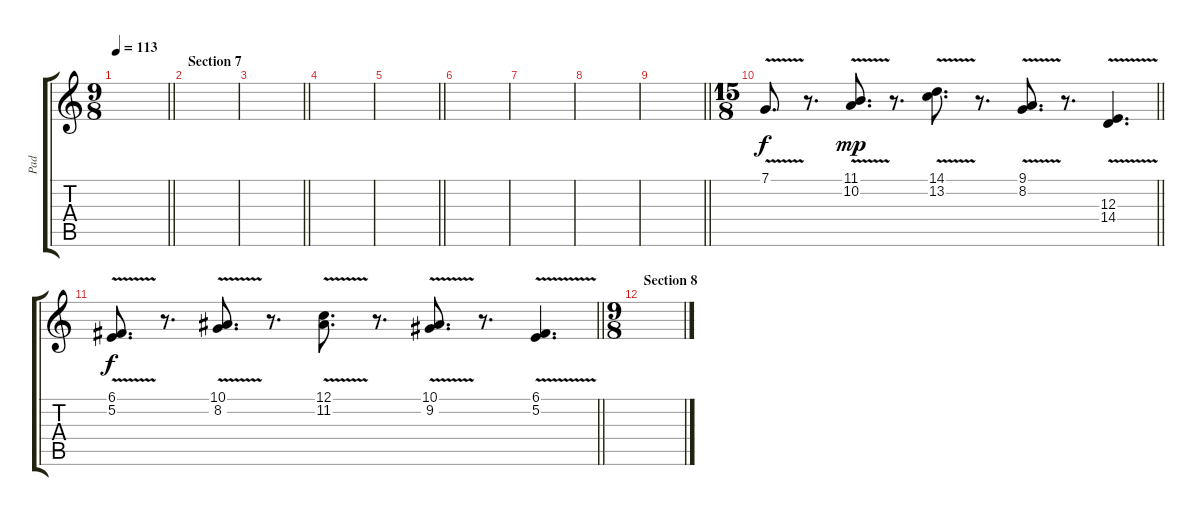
\track ("Pad" "Pad") {instrument lead3calliope}
\staff {score tabs}
\tuning (C4 B3 E3 C3 G2 C2) {hide}
\ts (9 8)
\tempo 113
\clef g2
\barLineRight lightlight
\ks c
|
\section ("" "Section 7")
|
\barLineRight lightlight
|
|
\barLineRight lightlight
|
|
|
|
\barLineRight lightlight
|
\ts (15 8)
\barLineRight lightlight
7.1{v}.8{d dy f} r.8{d} (11.1{v} 10.2{v}).8{d dy mp} r.8{d} (14.1{v} 13.2{v}).8{d} r.8{d} (9.1{v} 8.2{v}).8{d} r.8{d} (12.3{v} 14.4{v}).4{d} |
\barLineRight lightlight
(6.1{v} 5.2{v}).8{d dy f} r.8{d} (10.1{v} 8.2{v}).8{d} r.8{d} (12.1{v} 11.2{v}).8{d} r.8{d} (10.1{v} 9.2{v}).8{d} r.8{d} (6.1{v} 5.2{v}).4{d} |
\ts (9 8)
\section ("" "Section 8")
